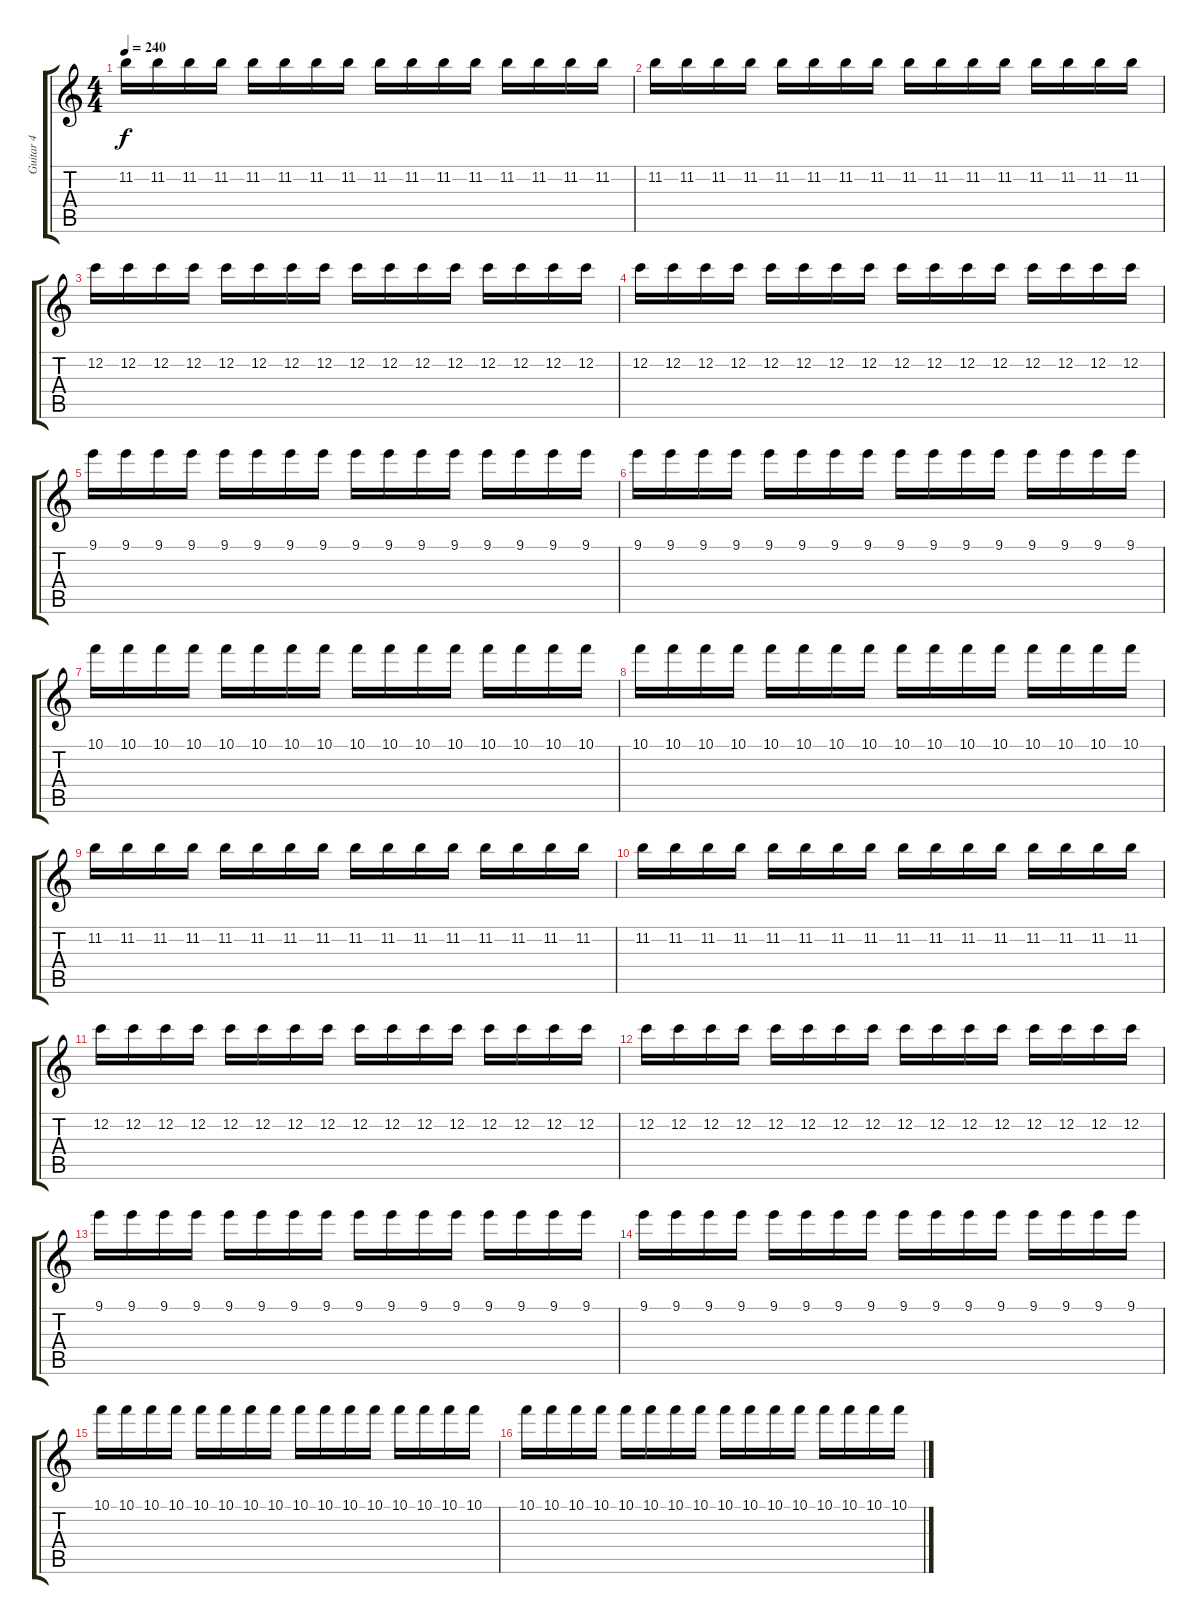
\track ("Guitar 4" "Guitar 4") {instrument distortionguitar}
\staff {score tabs}
\tuning (G4 C4 G3 C3 G2 C2) {hide}
\ts (4 4)
\tempo 240
\clef g2
\ks c
11.2.16{dy f} 11.2.16 11.2.16 11.2.16 11.2.16 11.2.16 11.2.16 11.2.16 11.2.16 11.2.16 11.2.16 11.2.16 11.2.16 11.2.16 11.2.16 11.2.16 |
11.2.16 11.2.16 11.2.16 11.2.16 11.2.16 11.2.16 11.2.16 11.2.16 11.2.16 11.2.16 11.2.16 11.2.16 11.2.16 11.2.16 11.2.16 11.2.16 |
12.2.16 12.2.16 12.2.16 12.2.16 12.2.16 12.2.16 12.2.16 12.2.16 12.2.16 12.2.16 12.2.16 12.2.16 12.2.16 12.2.16 12.2.16 12.2.16 |
12.2.16 12.2.16 12.2.16 12.2.16 12.2.16 12.2.16 12.2.16 12.2.16 12.2.16 12.2.16 12.2.16 12.2.16 12.2.16 12.2.16 12.2.16 12.2.16 |
9.1.16 9.1.16 9.1.16 9.1.16 9.1.16 9.1.16 9.1.16 9.1.16 9.1.16 9.1.16 9.1.16 9.1.16 9.1.16 9.1.16 9.1.16 9.1.16 |
9.1.16 9.1.16 9.1.16 9.1.16 9.1.16 9.1.16 9.1.16 9.1.16 9.1.16 9.1.16 9.1.16 9.1.16 9.1.16 9.1.16 9.1.16 9.1.16 |
10.1.16 10.1.16 10.1.16 10.1.16 10.1.16 10.1.16 10.1.16 10.1.16 10.1.16 10.1.16 10.1.16 10.1.16 10.1.16 10.1.16 10.1.16 10.1.16 |
10.1.16 10.1.16 10.1.16 10.1.16 10.1.16 10.1.16 10.1.16 10.1.16 10.1.16 10.1.16 10.1.16 10.1.16 10.1.16 10.1.16 10.1.16 10.1.16 |
11.2.16 11.2.16 11.2.16 11.2.16 11.2.16 11.2.16 11.2.16 11.2.16 11.2.16 11.2.16 11.2.16 11.2.16 11.2.16 11.2.16 11.2.16 11.2.16 |
11.2.16 11.2.16 11.2.16 11.2.16 11.2.16 11.2.16 11.2.16 11.2.16 11.2.16 11.2.16 11.2.16 11.2.16 11.2.16 11.2.16 11.2.16 11.2.16 |
12.2.16 12.2.16 12.2.16 12.2.16 12.2.16 12.2.16 12.2.16 12.2.16 12.2.16 12.2.16 12.2.16 12.2.16 12.2.16 12.2.16 12.2.16 12.2.16 |
12.2.16 12.2.16 12.2.16 12.2.16 12.2.16 12.2.16 12.2.16 12.2.16 12.2.16 12.2.16 12.2.16 12.2.16 12.2.16 12.2.16 12.2.16 12.2.16 |
9.1.16 9.1.16 9.1.16 9.1.16 9.1.16 9.1.16 9.1.16 9.1.16 9.1.16 9.1.16 9.1.16 9.1.16 9.1.16 9.1.16 9.1.16 9.1.16 |
9.1.16 9.1.16 9.1.16 9.1.16 9.1.16 9.1.16 9.1.16 9.1.16 9.1.16 9.1.16 9.1.16 9.1.16 9.1.16 9.1.16 9.1.16 9.1.16 |
10.1.16 10.1.16 10.1.16 10.1.16 10.1.16 10.1.16 10.1.16 10.1.16 10.1.16 10.1.16 10.1.16 10.1.16 10.1.16 10.1.16 10.1.16 10.1.16 |
10.1.16 10.1.16 10.1.16 10.1.16 10.1.16 10.1.16 10.1.16 10.1.16 10.1.16 10.1.16 10.1.16 10.1.16 10.1.16 10.1.16 10.1.16 10.1.16
